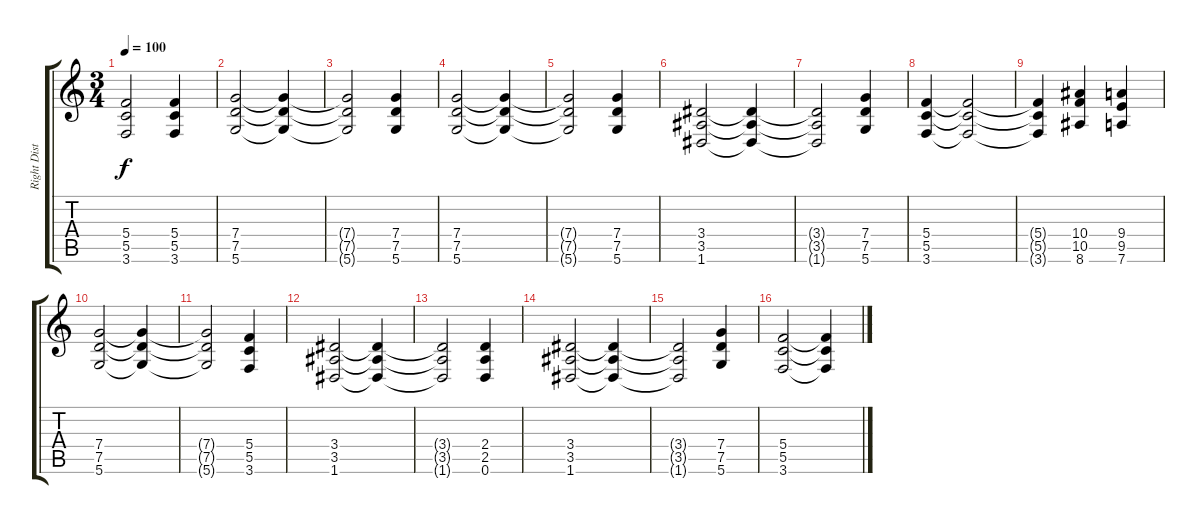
\track ("Right Dist. Guitar" "Right Dist") {instrument distortionguitar}
\staff {score tabs}
\tuning (D4 A3 F3 C3 G2 D2) {hide}
\ts (3 4)
\tempo 100
\clef g2
\ks c
(5.4{t} 5.5{t} 3.6{t}).2{dy f} (5.4 5.5 3.6).4 |
(7.4 7.5 5.6).2 (7.4{t} 7.5{t} 5.6{t}).4 |
(7.4{t} 7.5{t} 5.6{t}).2 (7.4 7.5 5.6).4 |
(7.4 7.5 5.6).2 (7.4{t} 7.5{t} 5.6{t}).4 |
(7.4{t} 7.5{t} 5.6{t}).2 (7.4 7.5 5.6).4 |
(3.4 3.5 1.6).2 (3.4{t} 3.5{t} 1.6{t}).4 |
(3.4{t} 3.5{t} 1.6{t}).2 (7.4 7.5 5.6).4 |
(5.4 5.5 3.6).4 (5.4{t} 5.5{t} 3.6{t}).2 |
(5.4{t} 5.5{t} 3.6{t}).4 (10.4 10.5 8.6).4 (9.4 9.5 7.6).4 |
(7.4 7.5 5.6).2 (7.4{t} 7.5{t} 5.6{t}).4 |
(7.4{t} 7.5{t} 5.6{t}).2 (5.4 5.5 3.6).4 |
(3.4 3.5 1.6).2 (3.4{t} 3.5{t} 1.6{t}).4 |
(3.4{t} 3.5{t} 1.6{t}).2 (2.4 2.5 0.6).4 |
(3.4 3.5 1.6).2 (3.4{t} 3.5{t} 1.6{t}).4 |
(3.4{t} 3.5{t} 1.6{t}).2 (7.4 7.5 5.6).4 |
(5.4 5.5 3.6).2 (5.4{t} 5.5{t} 3.6{t}).4
